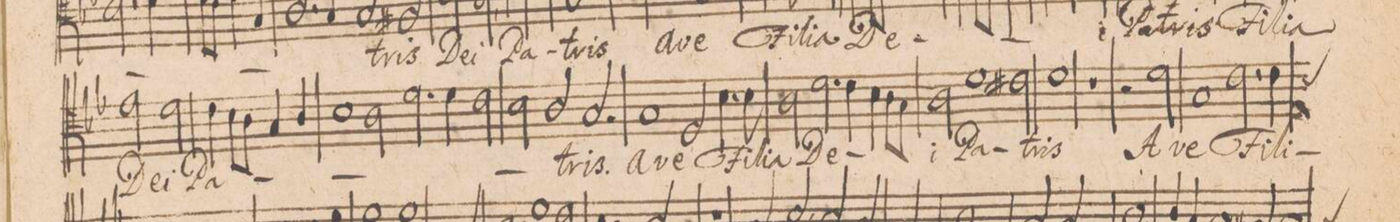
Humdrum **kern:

**kern	**text
*I"Tenore 1mo.	*
*clefC4	*
*k[b-e-]	*
*met(c|)	*
*M2/1	*
2e-\	De-
2d\	-i
4c\	Pa-
8B-y\L	.
8A\J	.
4G/	.
4A/	.
=25-	=25-
1B-	.
2A\	.
2.d\	.
=26-	=26-
4d\	.
2c\	.
2B-\	.
2A/	.
=27-	=27-
2G/	-tris.
2rF	.
1G	a-
=28-	=28-
2D/	-ve
4.B-\	Fi-
8B-\	-li-
2A\	-a
2.d\	De-
=29-	=29-
4c\	.
4B-\	.
8A\L	.
8G\J	.
2A\	-i
1d\	Pa-
=30-	=30-
2c#X\	.
1d	-tris
=31-	=31-
1r	.
2r	.
2d\	A-
=32-	=32-
1G	-ve
2.cny\	Fi-
*custos:B	*
4c\	-li-
=33-	=33-
*-	*-
